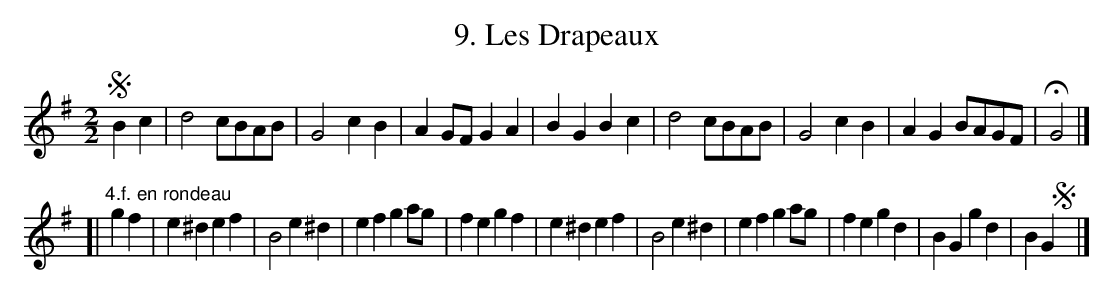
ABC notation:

X:1
T: 9. Les Drapeaux
M: 2/2
L: 1/8
K: G
!segno!B2c2 |\
d4 cBAB | G4 c2B2 | A2GF G2A2 | B2G2 B2c2 |\
d4 cBAB | G4 c2B2 | A2G2 BAGF | HG4 |]
[| "4.f. en rondeau"g2f2 |\
e2^d2 e2f2 | B4 e2^d2 | e2f2 g2ag | f2e2 g2f2 |\
e2^d2 e2f2 | B4 e2^d2 | e2f2 g2ag | f2e2 g2d2 |\
B2G2 g2d2 | B2G2 !segno!y|]
